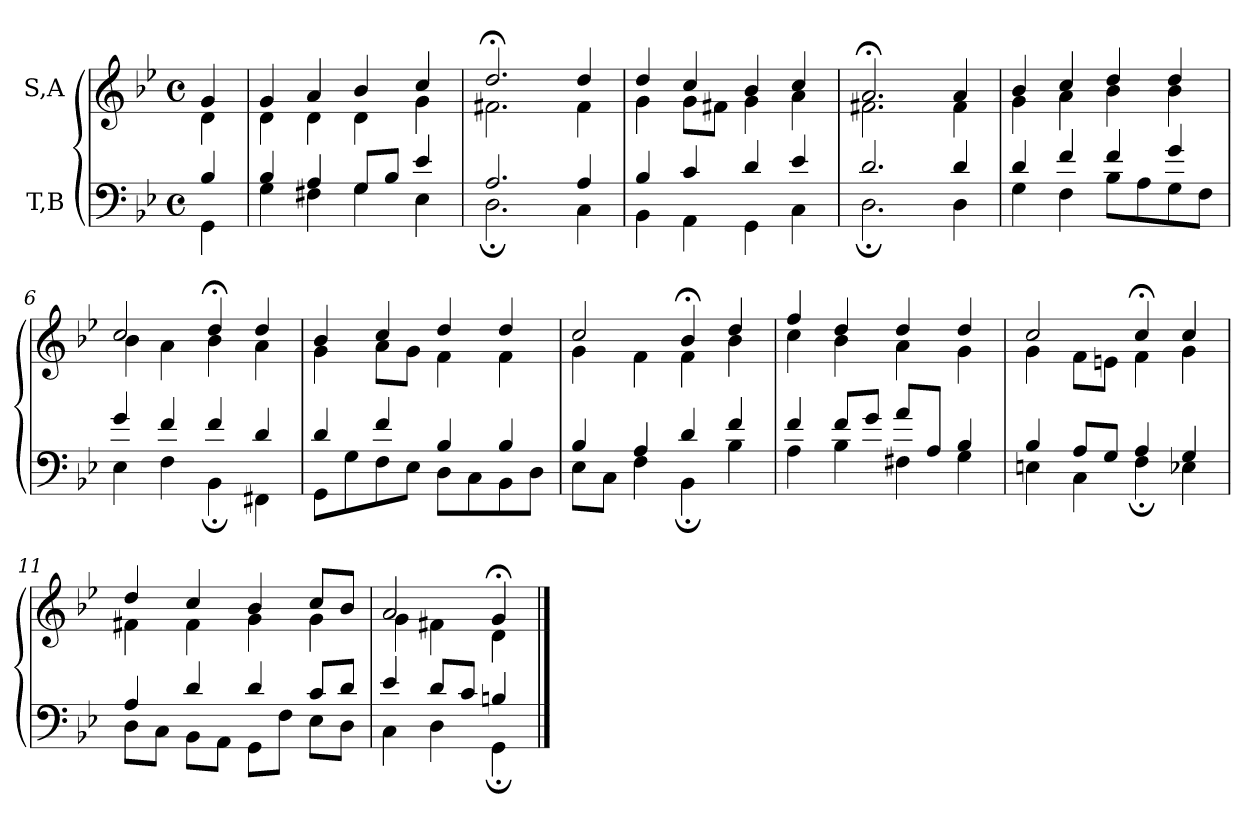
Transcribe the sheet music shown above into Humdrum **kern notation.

**kern	**kern
*part2	*part1
*staff2	*staff1
*I"T,B	*I"S,A
*clefF4	*clefG2
*k[b-e-]	*k[b-e-]
*M4/4	*M4/4
*met(c)	*met(c)
=	=
*^	*^
4B-	4GG	4g	4d
=1	=1	=1	=1
4B-	4G	4g	4d
4A	4F#X	4a	4d
8GL	4G	4b-	4d
8B-J	.	.	.
4e-	4E-	4cc	4g
=2	=2	=2	=2
2.A	2.D;	2.dd;<	2.f#X
4A	4C	4dd	4f#
=3	=3	=3	=3
4B-	4BB-	4dd	4g
4c	4AA	4cc	8gL
.	.	.	8f#XJ
4d	4GG	4b-	4g
4e-	4C	4cc	4a
=4	=4	=4	=4
2.d	2.D;	2.a;<	2.f#X
4d	4D	4a	4f#
=5	=5	=5	=5
4d	4G	4b-	4g
4f	4F	4cc	4a
4f	8B-L	4dd	4b-
.	8A	.	.
4g	8G	4dd	4b-
.	8FJ	.	.
=6	=6	=6	=6
4g	4E-	2cc	4b-
4f	4F	.	4a
4f	4BB-;	4dd;<	4b-
4d	4FF#X	4dd	4a
=7	=7	=7	=7
4d	8GGL	4b-	4g
.	8G	.	.
4f	8F	4cc	8aL
.	8E-J	.	8gJ
4B-	8DL	4dd	4f
.	8C	.	.
4B-	8BB-	4dd	4f
.	8DJ	.	.
=8	=8	=8	=8
4B-	8E-L	2cc	4g
.	8CJ	.	.
4A	4F	.	4f
4d	4BB-;	4b-;<	4f
4f	4B-	4dd	4b-
=9	=9	=9	=9
4f	4A	4ff	4cc
8fL	4B-	4dd	4b-
8gJ	.	.	.
8aL	4F#X	4dd	4a
8AJ	.	.	.
4B-	4G	4dd	4g
=10	=10	=10	=10
4B-	4En	2cc	4g
8AL	4C	.	8fL
8GJ	.	.	8enJ
4A	4F;	4cc;<	4f
4G	4E-X	4cc	4g
=11	=11	=11	=11
4A	8DL	4dd	4f#X
.	8CJ	.	.
4d	8BB-L	4cc	4f#
.	8AAJ	.	.
4d	8GGL	4b-	4g
.	8FJ	.	.
8cL	8E-L	8ccL	4g
8dJ	8DJ	8b-J	.
=633	=633	=633	=633
4e-	4C	2a	4g
8dL	4D	.	4f#X
8cJ	.	.	.
4Bn	4GG;	4g;<	4d
*v	*v	*	*
*	*v	*v
==	==
*-	*-
